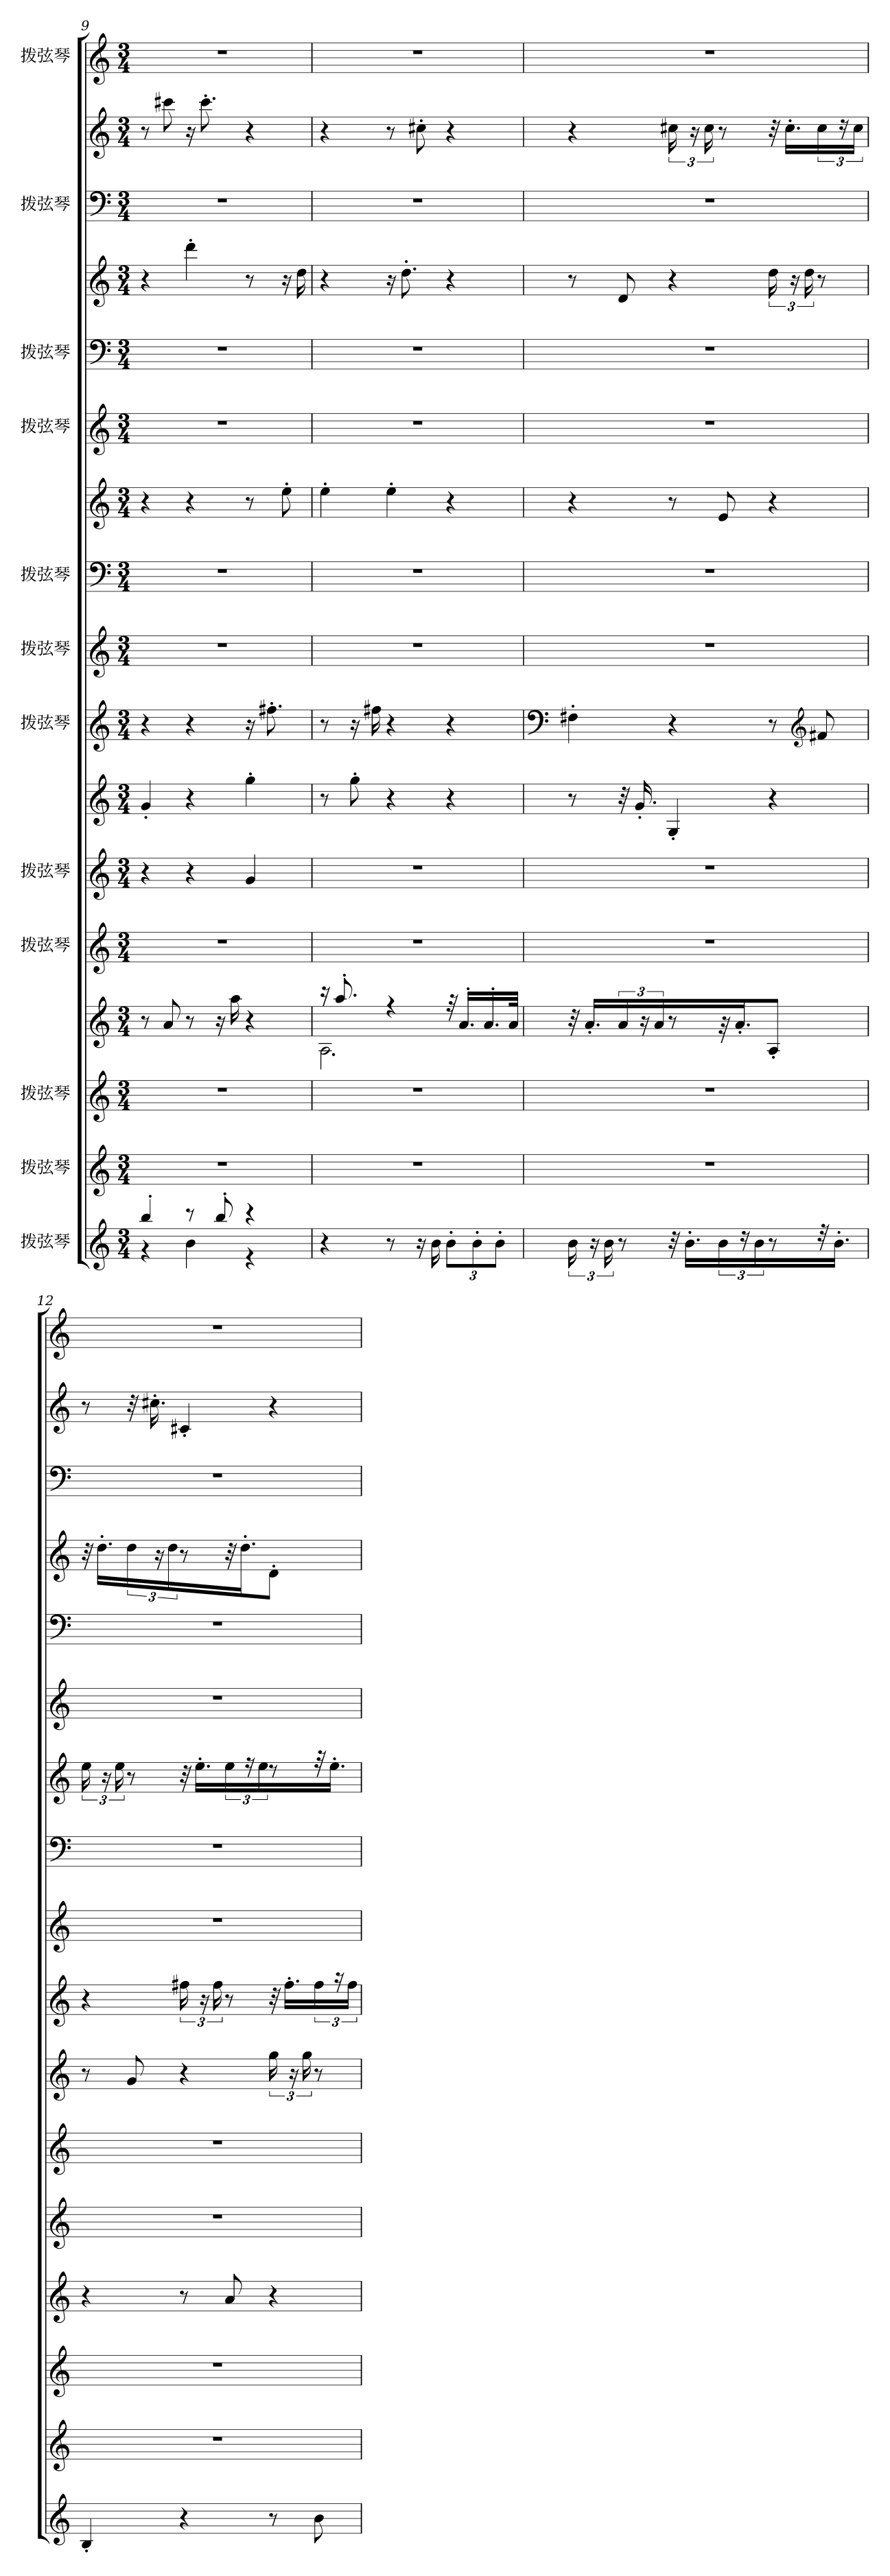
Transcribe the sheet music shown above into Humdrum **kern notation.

**kern	**kern	**kern	**kern	**kern	**kern	**kern	**kern	**kern	**kern	**kern	**kern	**kern	**kern	**kern	**kern	**kern
*part12	*part11	*part10	*part10	*part9	*part8	*part8	*part7	*part6	*part5	*part5	*part4	*part3	*part3	*part2	*part2	*part1
*staff17	*staff16	*staff15	*staff14	*staff13	*staff12	*staff11	*staff10	*staff9	*staff8	*staff7	*staff6	*staff5	*staff4	*staff3	*staff2	*staff1
*I"拨弦琴	*I"拨弦琴	*I"拨弦琴	*	*I"拨弦琴	*I"拨弦琴	*	*I"拨弦琴	*I"拨弦琴	*I"拨弦琴	*	*I"拨弦琴	*I"拨弦琴	*	*I"拨弦琴	*	*I"拨弦琴
!!LO:PB:g=z
*clefG2	*clefG2	*clefG2	*clefG2	*clefG2	*clefG2	*clefG2	*clefG2	*clefG2	*clefF4	*clefG2	*clefG2	*clefF4	*clefG2	*clefF4	*clefG2	*clefG2
*k[]	*k[]	*k[]	*k[]	*k[]	*k[]	*k[]	*k[]	*k[]	*k[]	*k[]	*k[]	*k[]	*k[]	*k[]	*k[]	*k[]
*M3/4	*M3/4	*M3/4	*M3/4	*M3/4	*M3/4	*M3/4	*M3/4	*M3/4	*M3/4	*M3/4	*M3/4	*M3/4	*M3/4	*M3/4	*M3/4	*M3/4
=9	=9	=9	=9	=9	=9	=9	=9	=9	=9	=9	=9	=9	=9	=9	=9	=9
*^	*	*	*	*	*	*	*	*	*	*	*	*	*	*	*	*
4bb'/	4r	2.r	2.r	8r	2.r	4r	4g'/	4r	2.r	2.r	4r	2.r	2.r	4r	2.r	8r	2.r
.	.	.	.	8a/	.	.	.	.	.	.	.	.	.	.	.	8ccc#X\	.
8r	4b\	.	.	8r	.	4r	4r	4r	.	.	4r	.	.	4ddd'\	.	16r	.
.	.	.	.	.	.	.	.	.	.	.	.	.	.	.	.	8.ccc#'\	.
8bb'/	.	.	.	16r	.	.	.	.	.	.	.	.	.	.	.	.	.
.	.	.	.	16aa\	.	.	.	.	.	.	.	.	.	.	.	.	.
4r	4r	.	.	4r	.	4g/	4gg'\	16r	.	.	8r	.	.	8r	.	4r	.
.	.	.	.	.	.	.	.	8.ff#X'\	.	.	.	.	.	.	.	.	.
.	.	.	.	.	.	.	.	.	.	.	8ee'\	.	.	16r	.	.	.
.	.	.	.	.	.	.	.	.	.	.	.	.	.	16dd\	.	.	.
*v	*v	*	*	*	*	*	*	*	*	*	*	*	*	*	*	*	*
=10	=10	=10	=10	=10	=10	=10	=10	=10	=10	=10	=10	=10	=10	=10	=10	=10
*	*	*	*^	*	*	*	*	*	*	*	*	*	*	*	*	*
4r	2.r	2.r	16r	2.A\	2.r	2.r	8r	8r	2.r	2.r	4ee'\	2.r	2.r	4r	2.r	4r	2.r
.	.	.	8.aa'/	.	.	.	.	.	.	.	.	.	.	.	.	.	.
.	.	.	.	.	.	.	8gg'\	16r	.	.	.	.	.	.	.	.	.
.	.	.	.	.	.	.	.	16ff#X\	.	.	.	.	.	.	.	.	.
8r	.	.	4r	.	.	.	4r	4r	.	.	4ee'\	.	.	16r	.	8r	.
.	.	.	.	.	.	.	.	.	.	.	.	.	.	8.dd'\	.	.	.
16r	.	.	.	.	.	.	.	.	.	.	.	.	.	.	.	8cc#X'\	.
16b\	.	.	.	.	.	.	.	.	.	.	.	.	.	.	.	.	.
*Xbrackettup	*	*	*	*	*	*	*	*	*	*	*	*	*	*	*	*	*
12b'\L	.	.	32r	.	.	.	4r	4r	.	.	4r	.	.	4r	.	4r	.
.	.	.	16.a'/LL	.	.	.	.	.	.	.	.	.	.	.	.	.	.
12b'\	.	.	.	.	.	.	.	.	.	.	.	.	.	.	.	.	.
.	.	.	16.a'/	.	.	.	.	.	.	.	.	.	.	.	.	.	.
12b'\J	.	.	.	.	.	.	.	.	.	.	.	.	.	.	.	.	.
.	.	.	32a/JJk	.	.	.	.	.	.	.	.	.	.	.	.	.	.
*	*	*	*v	*v	*	*	*	*	*	*	*	*	*	*	*	*	*
!!LO:PB:g=z
=11	=11	=11	=11	=11	=11	=11	=11	=11	=11	=11	=11	=11	=11	=11	=11	=11
*	*	*	*	*	*	*	*clefF4	*	*	*	*	*	*	*	*	*
*brackettup	*	*	*	*	*	*	*	*	*	*	*	*	*	*	*	*
24b\	2.r	2.r	32r	2.r	2.r	8r	4F#X'\	2.r	2.r	4r	2.r	2.r	8r	2.r	4r	2.r
.	.	.	16.a'/LL	.	.	.	.	.	.	.	.	.	.	.	.	.
24r	.	.	.	.	.	.	.	.	.	.	.	.	.	.	.	.
24b\	.	.	.	.	.	.	.	.	.	.	.	.	.	.	.	.
8r	.	.	24a/JJ	.	.	32r	.	.	.	.	.	.	8d/	.	.	.
.	.	.	.	.	.	16.g'/	.	.	.	.	.	.	.	.	.	.
.	.	.	24r	.	.	.	.	.	.	.	.	.	.	.	.	.
.	.	.	24a/	.	.	.	.	.	.	.	.	.	.	.	.	.
32r	.	.	8r	.	.	4G'/	4r	.	.	8r	.	.	4r	.	24cc#X\	.
16.b'\LL	.	.	.	.	.	.	.	.	.	.	.	.	.	.	.	.
.	.	.	.	.	.	.	.	.	.	.	.	.	.	.	24r	.
.	.	.	.	.	.	.	.	.	.	.	.	.	.	.	24cc#\	.
24b\JJ	.	.	32r	.	.	.	.	.	.	8e/	.	.	.	.	8r	.
.	.	.	16.a'/	.	.	.	.	.	.	.	.	.	.	.	.	.
24r	.	.	.	.	.	.	.	.	.	.	.	.	.	.	.	.
24b\	.	.	.	.	.	.	.	.	.	.	.	.	.	.	.	.
8r	.	.	4A'/	.	.	4r	8r	.	.	4r	.	.	24dd\	.	32r	.
.	.	.	.	.	.	.	.	.	.	.	.	.	.	.	16.cc#'\LL	.
.	.	.	.	.	.	.	.	.	.	.	.	.	24r	.	.	.
.	.	.	.	.	.	.	.	.	.	.	.	.	24dd\	.	.	.
*	*	*	*	*	*	*	*clefG2	*	*	*	*	*	*	*	*	*
32r	.	.	.	.	.	.	8f#X/	.	.	.	.	.	8r	.	24cc#\JJ	.
16.b'\	.	.	.	.	.	.	.	.	.	.	.	.	.	.	.	.
.	.	.	.	.	.	.	.	.	.	.	.	.	.	.	24r	.
.	.	.	.	.	.	.	.	.	.	.	.	.	.	.	24cc#\	.
=12	=12	=12	=12	=12	=12	=12	=12	=12	=12	=12	=12	=12	=12	=12	=12	=12
4B'/	2.r	2.r	4r	2.r	2.r	8r	4r	2.r	2.r	24ee\	2.r	2.r	32r	2.r	8r	2.r
.	.	.	.	.	.	.	.	.	.	.	.	.	16.dd'\LL	.	.	.
.	.	.	.	.	.	.	.	.	.	24r	.	.	.	.	.	.
.	.	.	.	.	.	.	.	.	.	24ee\	.	.	.	.	.	.
.	.	.	.	.	.	8g/	.	.	.	8r	.	.	24dd\JJ	.	32r	.
.	.	.	.	.	.	.	.	.	.	.	.	.	.	.	16.cc#X'\	.
.	.	.	.	.	.	.	.	.	.	.	.	.	24r	.	.	.
.	.	.	.	.	.	.	.	.	.	.	.	.	24dd\	.	.	.
4r	.	.	8r	.	.	4r	24ff#X\	.	.	32r	.	.	8r	.	4c#X'/	.
.	.	.	.	.	.	.	.	.	.	16.ee'\LL	.	.	.	.	.	.
.	.	.	.	.	.	.	24r	.	.	.	.	.	.	.	.	.
.	.	.	.	.	.	.	24ff#\	.	.	.	.	.	.	.	.	.
.	.	.	8a/	.	.	.	8r	.	.	24ee\JJ	.	.	32r	.	.	.
.	.	.	.	.	.	.	.	.	.	.	.	.	16.dd'\	.	.	.
.	.	.	.	.	.	.	.	.	.	24r	.	.	.	.	.	.
.	.	.	.	.	.	.	.	.	.	24ee\	.	.	.	.	.	.
8r	.	.	4r	.	.	24gg\	32r	.	.	8r	.	.	4d'/	.	4r	.
.	.	.	.	.	.	.	16.ff#'\LL	.	.	.	.	.	.	.	.	.
.	.	.	.	.	.	24r	.	.	.	.	.	.	.	.	.	.
.	.	.	.	.	.	24gg\	.	.	.	.	.	.	.	.	.	.
8b\	.	.	.	.	.	8r	24ff#\JJ	.	.	32r	.	.	.	.	.	.
.	.	.	.	.	.	.	.	.	.	16.ee'\	.	.	.	.	.	.
.	.	.	.	.	.	.	24r	.	.	.	.	.	.	.	.	.
.	.	.	.	.	.	.	24ff#\	.	.	.	.	.	.	.	.	.
=	=	=	=	=	=	=	=	=	=	=	=	=	=	=	=	=
*-	*-	*-	*-	*-	*-	*-	*-	*-	*-	*-	*-	*-	*-	*-	*-	*-
